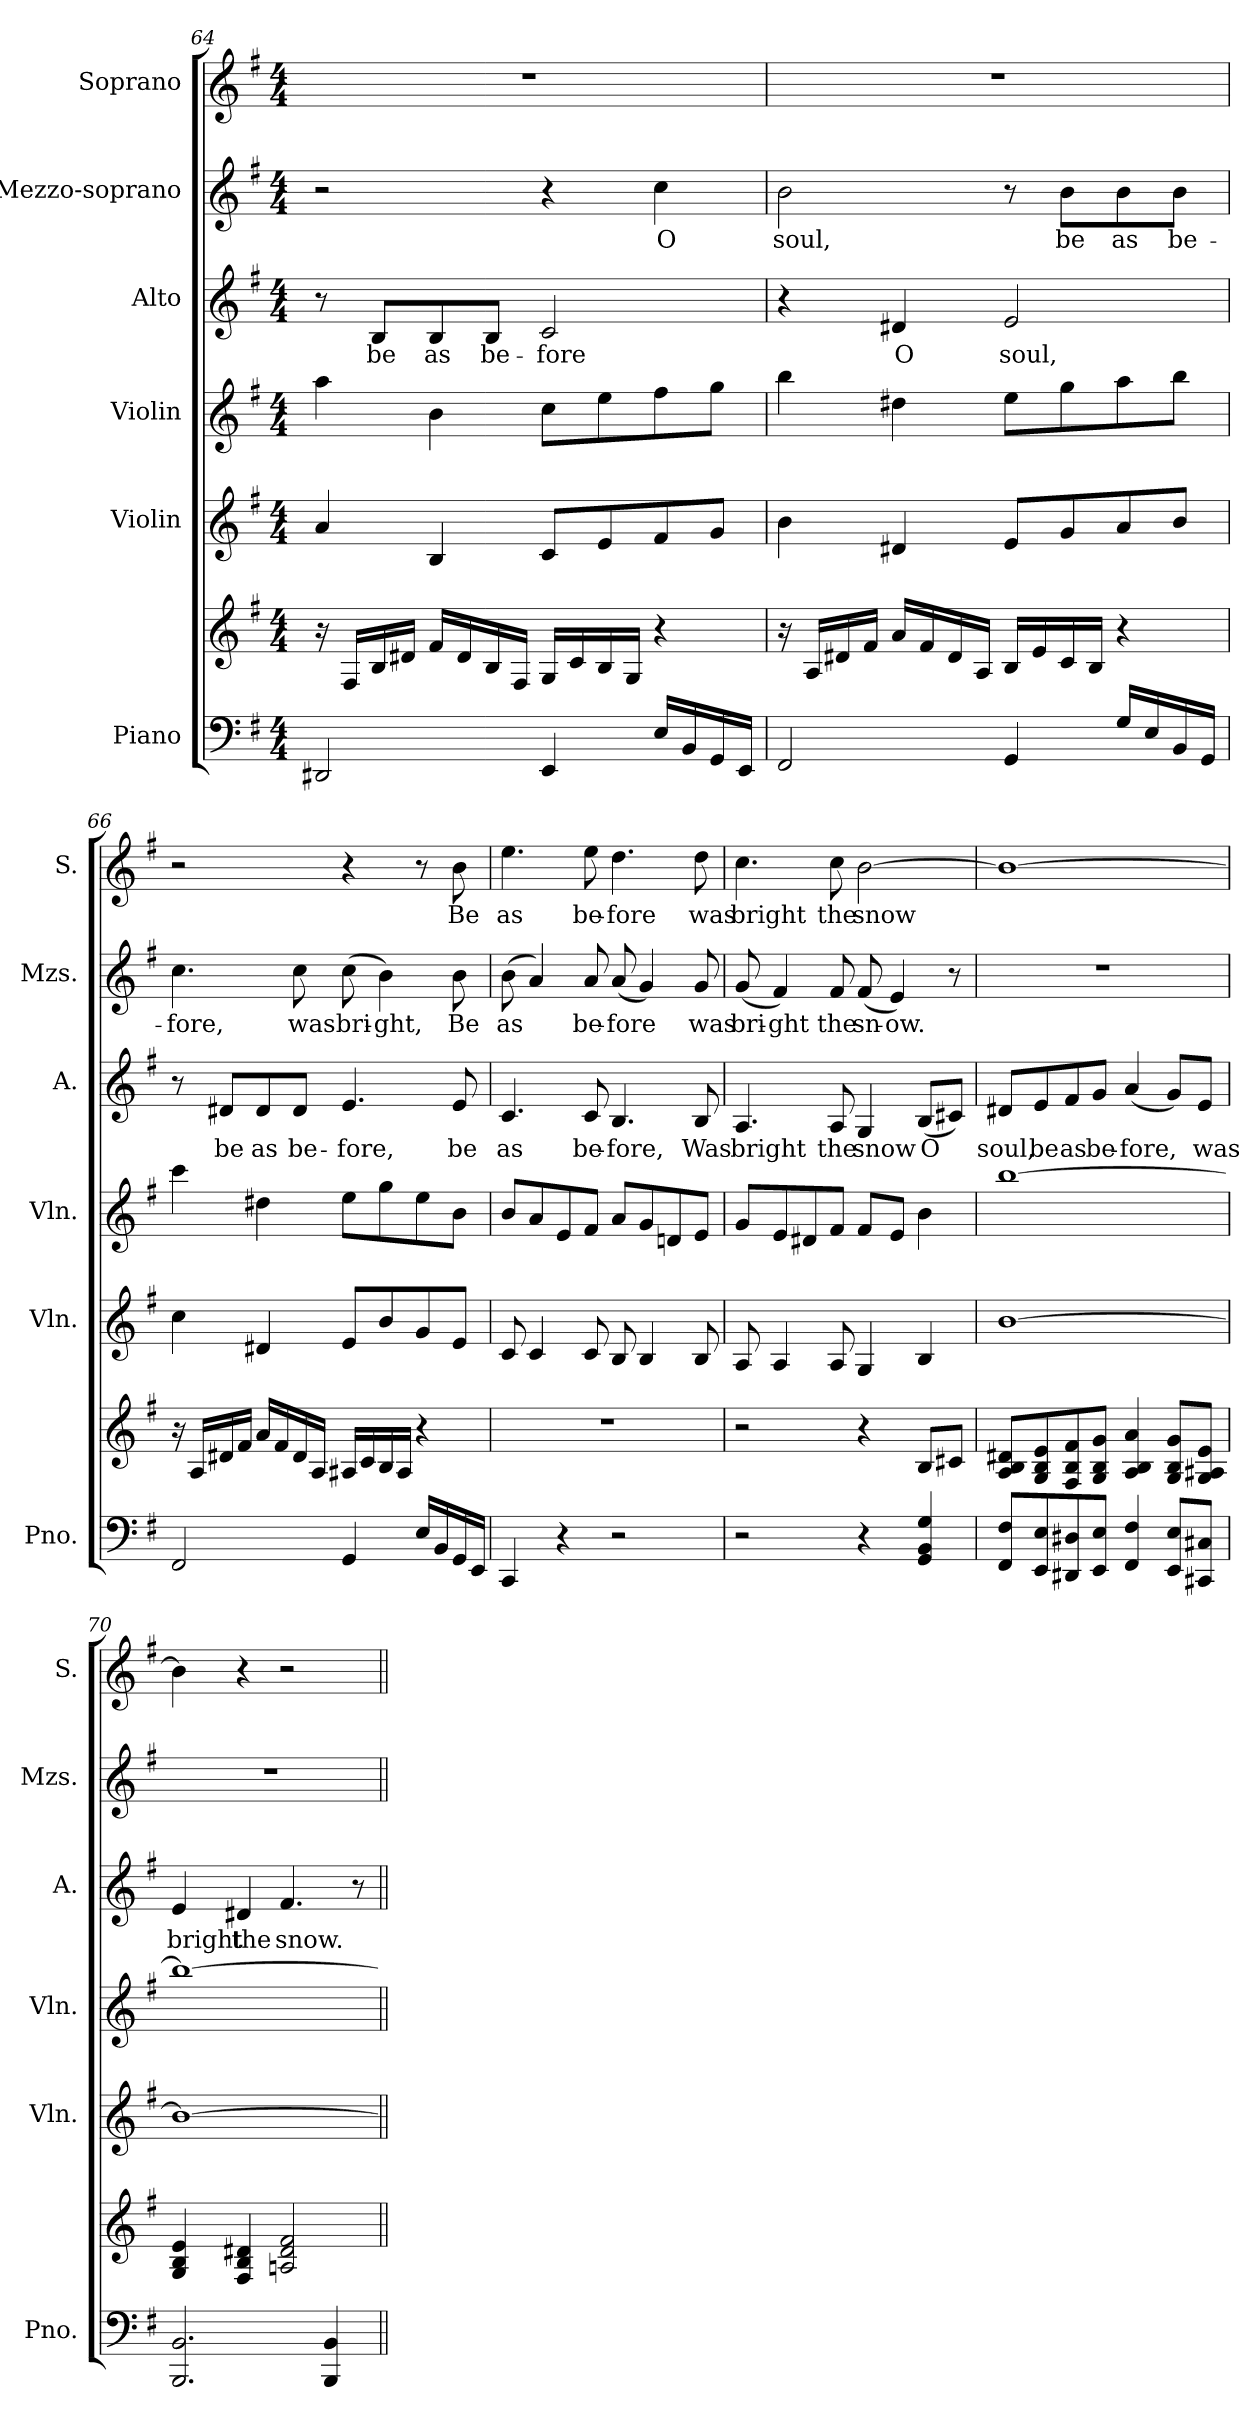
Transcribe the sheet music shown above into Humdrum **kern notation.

**kern	**kern	**kern	**kern	**kern	**text	**kern	**text	**kern	**text
*part6	*part6	*part5	*part4	*part3	*part3	*part2	*part2	*part1	*part1
*staff7	*staff6	*staff5	*staff4	*staff3	*staff3	*staff2	*staff2	*staff1	*staff1
*I"Piano	*	*I"Violin	*I"Violin	*I"Alto	*	*I"Mezzo-soprano	*	*I"Soprano	*
*I'Pno.	*	*I'Vln.	*I'Vln.	*I'A.	*	*I'Mzs.	*	*I'S.	*
!!LO:LB:g=z
*clefF4	*clefG2	*clefG2	*clefG2	*clefG2	*	*clefG2	*	*clefG2	*
*k[f#]	*k[f#]	*k[f#]	*k[f#]	*k[f#]	*	*k[f#]	*	*k[f#]	*
*M4/4	*M4/4	*M4/4	*M4/4	*M4/4	*	*M4/4	*	*M4/4	*
=64	=64	=64	=64	=64	=64	=64	=64	=64	=64
2DD#X/	16r	4a/	4aa\	8r	.	2r	.	1r	.
.	16F#/LL	.	.	.	.	.	.	.	.
!	!	!	!	!	!LO:LY:b	!	!	!	!
.	16B/	.	.	8B/L	be	.	.	.	.
.	16d#X/JJ	.	.	.	.	.	.	.	.
!	!	!	!	!	!LO:LY:b	!	!	!	!
.	16f#/LL	4B/	4b\	8B/	as	.	.	.	.
.	16d#/	.	.	.	.	.	.	.	.
!	!	!	!	!	!LO:LY:b	!	!	!	!
.	16B/	.	.	8B/J	be-	.	.	.	.
.	16F#/JJ	.	.	.	.	.	.	.	.
!	!	!	!	!	!LO:LY:b	!	!	!	!
4EE/	16G/LL	8c/L	8cc\L	2c/	-fore	4r	.	.	.
.	16c/	.	.	.	.	.	.	.	.
.	16B/	8e/	8ee\	.	.	.	.	.	.
.	16G/JJ	.	.	.	.	.	.	.	.
!	!	!	!	!	!	!	!LO:LY:b	!	!
16E/LL	4r	8f#/	8ff#\	.	.	4cc\	O	.	.
16BB/	.	.	.	.	.	.	.	.	.
16GG/	.	8g/J	8gg\J	.	.	.	.	.	.
16EE/JJ	.	.	.	.	.	.	.	.	.
=65	=65	=65	=65	=65	=65	=65	=65	=65	=65
!	!	!	!	!	!	!	!LO:LY:b	!	!
2FF#/	16r	4b\	4bb\	4r	.	2b\	soul,	1r	.
.	16A/LL	.	.	.	.	.	.	.	.
.	16d#X/	.	.	.	.	.	.	.	.
.	16f#/JJ	.	.	.	.	.	.	.	.
!	!	!	!	!	!LO:LY:b	!	!	!	!
.	16a/LL	4d#X/	4dd#X\	4d#X/	O	.	.	.	.
.	16f#/	.	.	.	.	.	.	.	.
.	16d#/	.	.	.	.	.	.	.	.
.	16A/JJ	.	.	.	.	.	.	.	.
!	!	!	!	!	!LO:LY:b	!	!	!	!
4GG/	16B/LL	8e/L	8ee\L	2e/	soul,	8r	.	.	.
.	16e/	.	.	.	.	.	.	.	.
!	!	!	!	!	!	!	!LO:LY:b	!	!
.	16c/	8g/	8gg\	.	.	8b\L	be	.	.
.	16B/JJ	.	.	.	.	.	.	.	.
!	!	!	!	!	!	!	!LO:LY:b	!	!
16G/LL	4r	8a/	8aa\	.	.	8b\	as	.	.
16E/	.	.	.	.	.	.	.	.	.
!	!	!	!	!	!	!	!LO:LY:b	!	!
16BB/	.	8b/J	8bb\J	.	.	8b\J	be-	.	.
16GG/JJ	.	.	.	.	.	.	.	.	.
=66	=66	=66	=66	=66	=66	=66	=66	=66	=66
!	!	!	!	!	!	!	!LO:LY:b	!	!
2FF#/	16r	4cc\	4ccc\	8r	.	4.cc\	-fore,	2r	.
.	16A/LL	.	.	.	.	.	.	.	.
!	!	!	!	!	!LO:LY:b	!	!	!	!
.	16d#X/	.	.	8d#X/L	be	.	.	.	.
.	16f#/JJ	.	.	.	.	.	.	.	.
!	!	!	!	!	!LO:LY:b	!	!	!	!
.	16a/LL	4d#X/	4dd#X\	8d#/	as	.	.	.	.
.	16f#/	.	.	.	.	.	.	.	.
!	!	!	!	!	!LO:LY:b	!	!LO:LY:b	!	!
.	16d#/	.	.	8d#/J	be-	8cc\	was	.	.
.	16A/JJ	.	.	.	.	.	.	.	.
!	!	!	!	!	!LO:LY:b	!	!LO:LY:b	!	!
4GG/	16A#X/LL	8e/L	8ee\L	4.e/	-fore,	(8cc\	bri-	4r	.
.	16c/	.	.	.	.	.	.	.	.
!	!	!	!	!	!	!	!LO:LY:b	!	!
.	16B/	8b/	8gg\	.	.	4b\)	-ght,	.	.
.	16A#/JJ	.	.	.	.	.	.	.	.
16E/LL	4r	8g/	8ee\	.	.	.	.	8r	.
16BB/	.	.	.	.	.	.	.	.	.
!	!	!	!	!	!LO:LY:b	!	!LO:LY:b	!	!LO:LY:b
16GG/	.	8e/J	8b\J	8e/	be	8b\	Be	8b\	Be
16EE/JJ	.	.	.	.	.	.	.	.	.
!!LO:PB:g=z
=67	=67	=67	=67	=67	=67	=67	=67	=67	=67
!	!	!	!	!	!LO:LY:b	!	!LO:LY:b	!	!LO:LY:b
4CC/	1r	8c/	8b/L	4.c/	as	(8b\	as	4.ee\	as
.	.	4c/	8a/	.	.	4a/)	.	.	.
4r	.	.	8e/	.	.	.	.	.	.
!	!	!	!	!	!LO:LY:b	!	!LO:LY:b	!	!LO:LY:b
.	.	8c/	8f#/J	8c/	be-	8a/	be-	8ee\	be-
!	!	!	!	!	!LO:LY:b	!	!LO:LY:b	!	!LO:LY:b
2r	.	8B/	8a/L	4.B/	-fore,	(8a/	-fore	4.dd\	-fore
.	.	4B/	8g/	.	.	4g/)	.	.	.
.	.	.	8dn/	.	.	.	.	.	.
!	!	!	!	!	!LO:LY:b	!	!LO:LY:b	!	!LO:LY:b
.	.	8B/	8e/J	8B/	Was	8g/	was	8dd\	was
=68	=68	=68	=68	=68	=68	=68	=68	=68	=68
!	!	!	!	!	!LO:LY:b	!	!LO:LY:b	!	!LO:LY:b
2r	2r	8A/	8g/L	4.A/	bright	(8g/	bri-	4.cc\	bright
!	!	!	!	!	!	!	!LO:LY:b	!	!
.	.	4A/	8e/	.	.	4f#/)	-ght	.	.
.	.	.	8d#X/	.	.	.	.	.	.
!	!	!	!	!	!LO:LY:b	!	!LO:LY:b	!	!LO:LY:b
.	.	8A/	8f#/J	8A/	the	8f#/	the	8cc\	the
!	!	!	!	!	!LO:LY:b	!	!LO:LY:b	!	!LO:LY:b
4r	4r	4G/	8f#/L	4G/	snow	(8f#/	sn-	[2b\	snow
!	!	!	!	!	!	!	!LO:LY:b	!	!
.	.	.	8e/J	.	.	4e/)	-ow.	.	.
!	!	!	!	!	!LO:LY:b	!	!	!	!
4GG/ 4BB/ 4G/	8B/L	4B/	4b\	(8B/L	O	.	.	.	.
.	8c#X/J	.	.	8c#X/J)	.	8r	.	.	.
=69	=69	=69	=69	=69	=69	=69	=69	=69	=69
!	!	!	!	!	!LO:LY:b	!	!	!	!
8FF#/ 8F#/L	8A/ 8B/ 8d#X/L	[1b	[1bb	8d#X/L	soul,	1r	.	1b_	.
!	!	!	!	!	!LO:LY:b	!	!	!	!
8EE/ 8E/	8G/ 8B/ 8e/	.	.	8e/	be	.	.	.	.
!	!	!	!	!	!LO:LY:b	!	!	!	!
8DD#X/ 8D#X/	8F#/ 8B/ 8f#/	.	.	8f#/	as	.	.	.	.
!	!	!	!	!	!LO:LY:b	!	!	!	!
8EE/ 8E/J	8G/ 8B/ 8g/J	.	.	8g/J	be-	.	.	.	.
!	!	!	!	!	!LO:LY:b	!	!	!	!
4FF#/ 4F#/	4A/ 4B/ 4a/	.	.	(4a/	-fore,	.	.	.	.
8EE/ 8E/L	8G/ 8B/ 8g/L	.	.	8g/L)	.	.	.	.	.
!	!	!	!	!	!LO:LY:b	!	!	!	!
8CC#X/ 8C#X/J	8G/ 8A#X/ 8e/J	.	.	8e/J	was	.	.	.	.
=70	=70	=70	=70	=70	=70	=70	=70	=70	=70
!	!	!	!	!	!LO:LY:b	!	!	!	!
2.BBB/ 2.BB/	4G/ 4B/ 4e/	1b_	1bb_	4e/	bright	1r	.	4b\]	.
!	!	!	!	!	!LO:LY:b	!	!	!	!
.	4F#/ 4B/ 4d#X/	.	.	4d#X/	the	.	.	4r	.
!	!	!	!	!	!LO:LY:b	!	!	!	!
.	2An/ 2d#/ 2f#/	.	.	4.f#/	snow.	.	.	2r	.
4BBB/ 4BB/	.	.	.	.	.	.	.	.	.
.	.	.	.	8r	.	.	.	.	.
=||	=||	=||	=||	=||	=||	=||	=||	=||	=||
*-	*-	*-	*-	*-	*-	*-	*-	*-	*-
